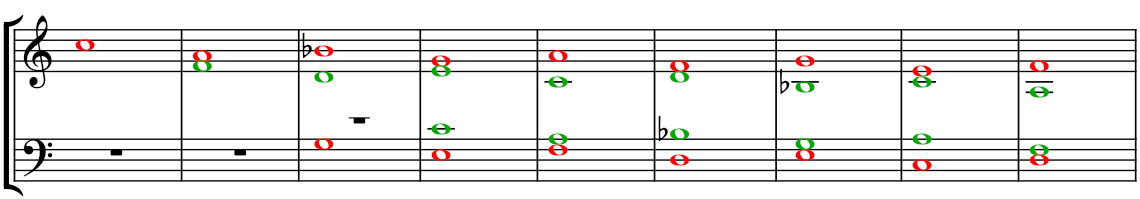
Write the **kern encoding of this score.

**kern	**kern
*part1	*part1
*staff2	*staff1
*I"Piano	*
*I'Pno.	*
!!LO:PB:g=z
*clefF4	*clefG2
*k[]	*k[]
*M4/4	*M4/4
*met(c)	*met(c)
=11	=11
1r	1cci
=12	=12
*	*^
1r	1ai	1fj
=13	=13	=13
*^	*	*
1r	1Gi	1b-Xi	1dj
=14	=14	=14	=14
1cj	1Ei	1gi	1ej
=15	=15	=15	=15
1Aj	1Fi	1ai	1cj
=16	=16	=16	=16
1B-Xj	1Di	1fi	1dj
=17	=17	=17	=17
1Gj	1Ei	1gi	1B-Xj
=18	=18	=18	=18
1Aj	1Ci	1ei	1cj
=19	=19	=19	=19
1Fj	1Di	1fi	1Aj
*v	*v	*	*
*	*v	*v
=	=
*-	*-
